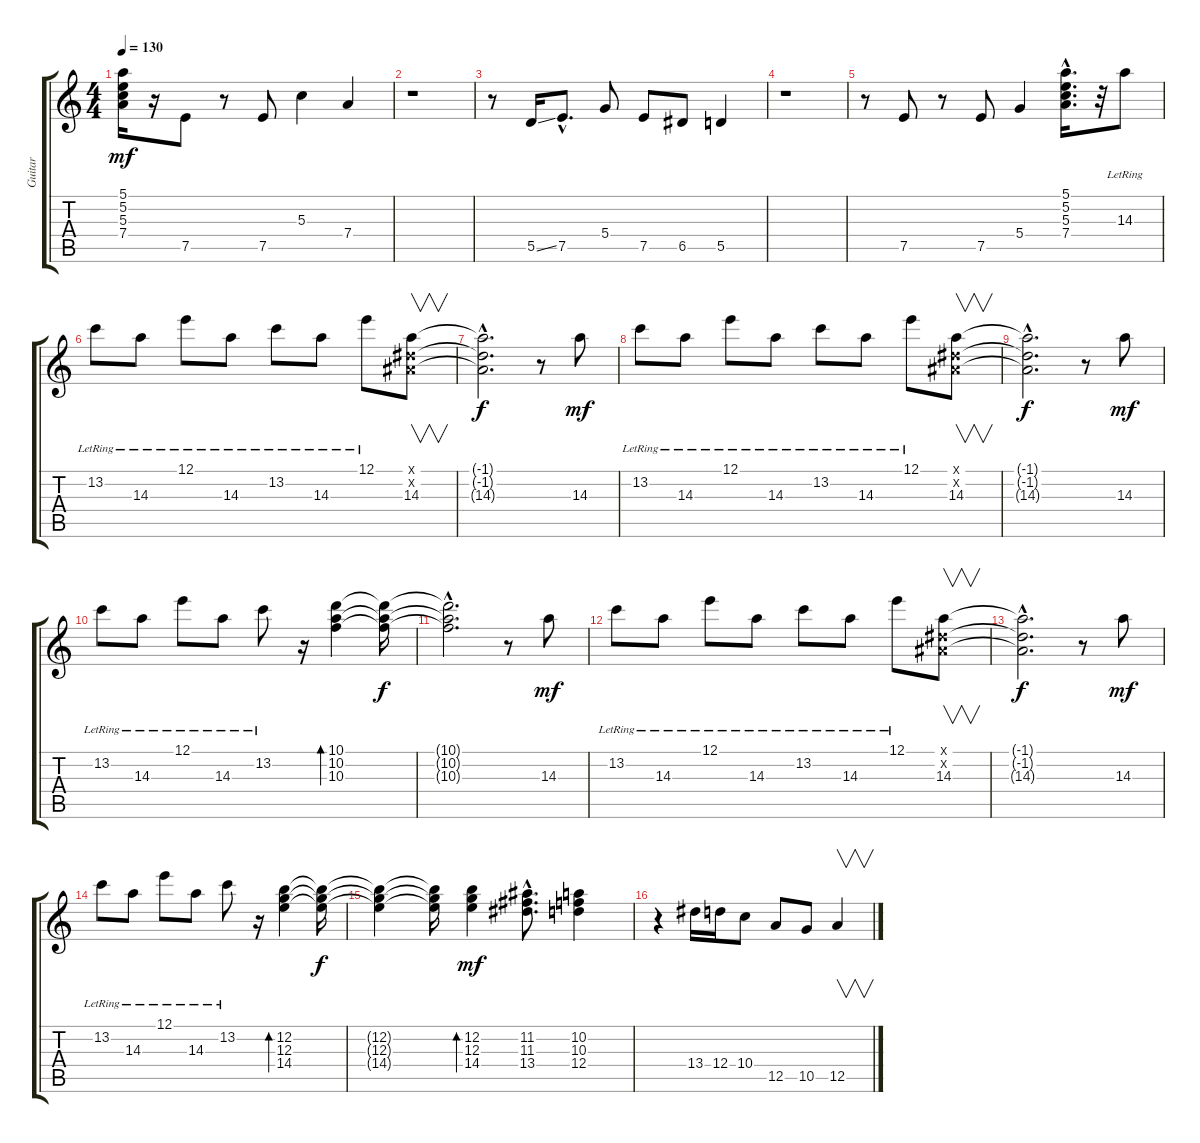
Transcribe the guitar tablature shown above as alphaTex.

\track ("Guitar" "Guitar") {instrument overdrivenguitar}
\staff {score tabs}
\tuning (E4 B3 G3 D3 A2 E2) {hide}
\ts (4 4)
\tempo 130
\clef g2
\ks c
(5.1 5.2 5.3 7.4).16{dy mf} r.16 7.5.8 r.8 7.5.8 5.3.4 7.4.4 |
r.1 |
r.8 5.5{ss}.16 7.5{hac}.8{d} 5.4.8 7.5.8 6.5.8 5.5.4 |
r.1 |
r.8 7.5.8 r.8 7.5.8 5.4.4 (5.1{hac} 5.2{hac} 5.3{hac} 7.4{hac}).16{d} r.32 14.3{lr}.8 |
13.2{lr}.8 14.3{lr}.8 12.1{lr}.8 14.3{lr}.8 13.2{lr}.8 14.3{lr}.8 12.1{lr}.8 (-1.1{x} -1.2{x} 14.3).8{v} |
(-1.1{hac t} -1.2{hac t} 14.3{hac t}).2{d dy f} r.8 14.3.8{dy mf} |
13.2{lr}.8 14.3{lr}.8 12.1{lr}.8 14.3{lr}.8 13.2{lr}.8 14.3{lr}.8 12.1{lr}.8 (-1.1{x} -1.2{x} 14.3).8{v} |
(-1.1{hac t} -1.2{hac t} 14.3{hac t}).2{d dy f} r.8 14.3.8{dy mf} |
13.2{lr}.8 14.3{lr}.8 12.1{lr}.8 14.3{lr}.8 13.2{lr}.8 r.16 (10.1 10.2 10.3).4{bd 480} (10.1{t} 10.2{t} 10.3{t}).16{dy f} |
(10.1{hac t} 10.2{hac t} 10.3{hac t}).2{d} r.8 14.3.8{dy mf} |
13.2{lr}.8 14.3{lr}.8 12.1{lr}.8 14.3{lr}.8 13.2{lr}.8 14.3{lr}.8 12.1{lr}.8 (-1.1{x} -1.2{x} 14.3).8{v} |
(-1.1{hac t} -1.2{hac t} 14.3{hac t}).2{d dy f} r.8 14.3.8{dy mf} |
13.2{lr}.8 14.3{lr}.8 12.1{lr}.8 14.3{lr}.8 13.2{lr}.8 r.16 (12.2 12.3 14.4).4{bd 480} (12.2{t} 12.3{t} 14.4{t}).16{dy f} |
(12.2{t} 12.3{t} 14.4{t}).4 (12.2{t} 12.3{t} 14.4{t}).16 (12.2 12.3 14.4).4{bd 480 dy mf} (11.2{hac} 11.3{hac} 13.4{hac}).8{d} (10.2 10.3 12.4).4 |
r.4 13.4.16 12.4.16 10.4.8 12.5.8 10.5.8 12.5.4{v}
